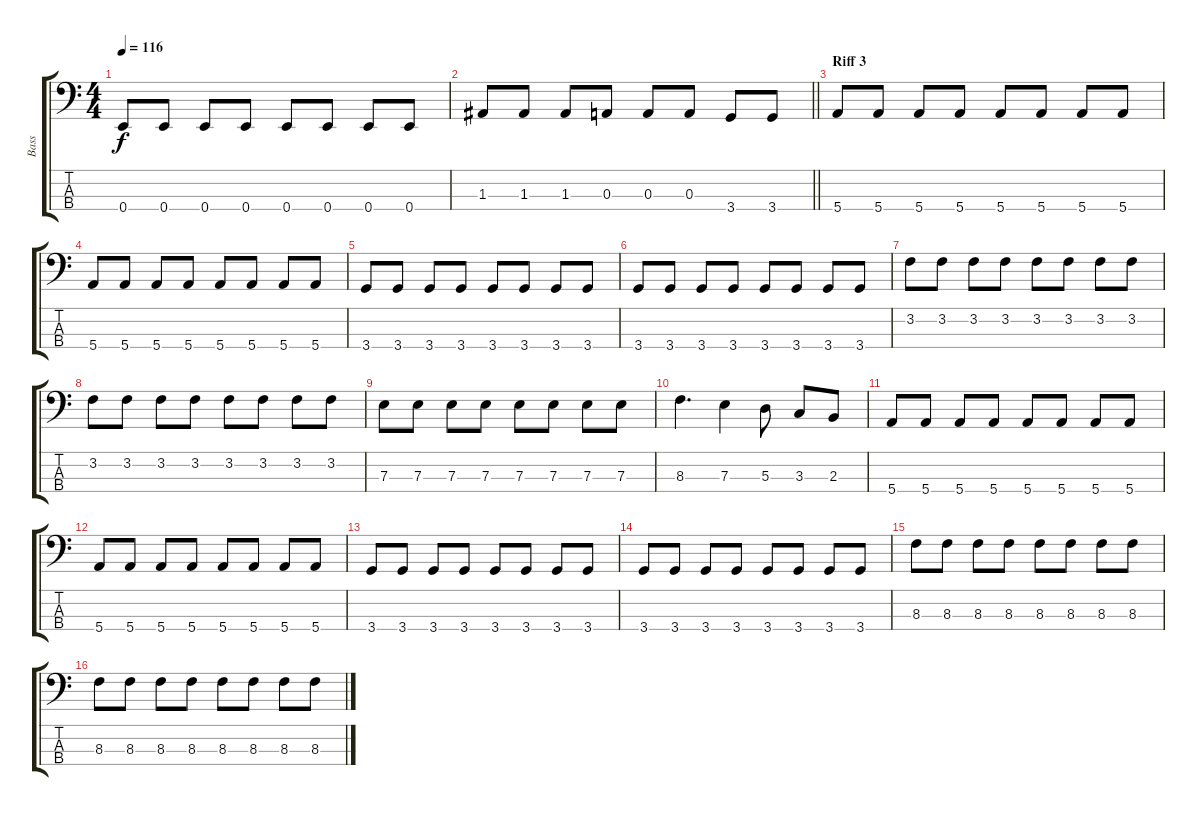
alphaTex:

\track ("Bass" "Bass") {instrument electricbassfinger}
\staff {score tabs}
\tuning (G2 D2 A1 E1) {hide}
\ts (4 4)
\tempo 116
\clef f4
\ks c
0.4.8{dy f} 0.4.8 0.4.8 0.4.8 0.4.8 0.4.8 0.4.8 0.4.8 |
\barLineRight lightlight
1.3.8 1.3.8 1.3.8 0.3.8 0.3.8 0.3.8 3.4.8 3.4.8 |
\section ("" "Riff 3")
5.4.8 5.4.8 5.4.8 5.4.8 5.4.8 5.4.8 5.4.8 5.4.8 |
5.4.8 5.4.8 5.4.8 5.4.8 5.4.8 5.4.8 5.4.8 5.4.8 |
3.4.8 3.4.8 3.4.8 3.4.8 3.4.8 3.4.8 3.4.8 3.4.8 |
3.4.8 3.4.8 3.4.8 3.4.8 3.4.8 3.4.8 3.4.8 3.4.8 |
3.2.8 3.2.8 3.2.8 3.2.8 3.2.8 3.2.8 3.2.8 3.2.8 |
3.2.8 3.2.8 3.2.8 3.2.8 3.2.8 3.2.8 3.2.8 3.2.8 |
7.3.8 7.3.8 7.3.8 7.3.8 7.3.8 7.3.8 7.3.8 7.3.8 |
8.3.4{d} 7.3.4 5.3.8 3.3.8 2.3.8 |
5.4.8 5.4.8 5.4.8 5.4.8 5.4.8 5.4.8 5.4.8 5.4.8 |
5.4.8 5.4.8 5.4.8 5.4.8 5.4.8 5.4.8 5.4.8 5.4.8 |
3.4.8 3.4.8 3.4.8 3.4.8 3.4.8 3.4.8 3.4.8 3.4.8 |
3.4.8 3.4.8 3.4.8 3.4.8 3.4.8 3.4.8 3.4.8 3.4.8 |
8.3.8 8.3.8 8.3.8 8.3.8 8.3.8 8.3.8 8.3.8 8.3.8 |
8.3.8 8.3.8 8.3.8 8.3.8 8.3.8 8.3.8 8.3.8 8.3.8
